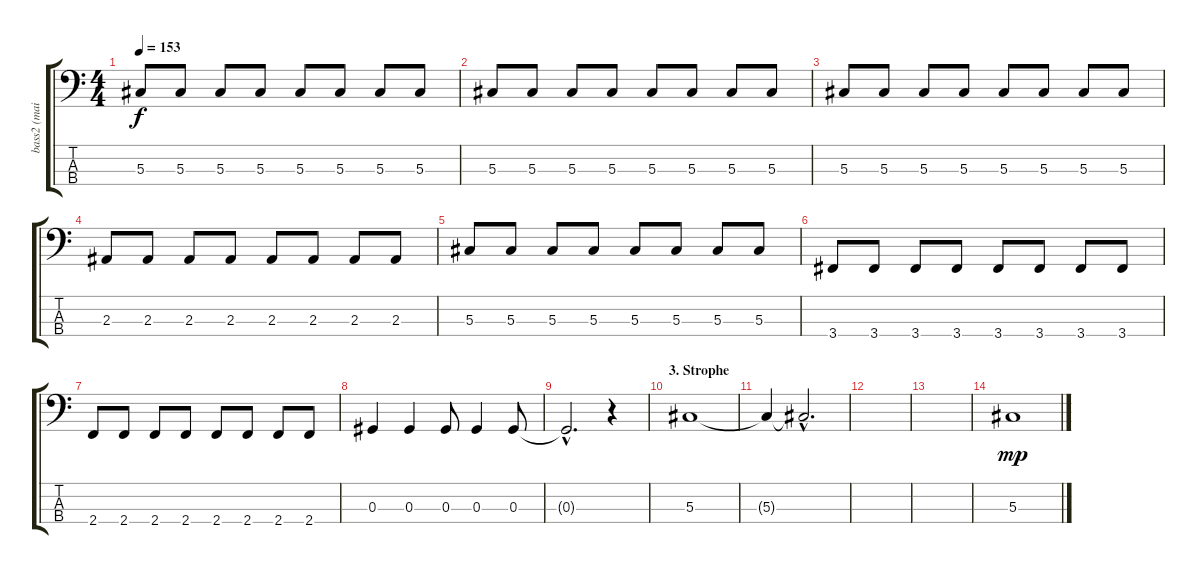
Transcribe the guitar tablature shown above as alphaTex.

\track ("bass2 (main)" "bass2 (mai") {instrument electricbasspick}
\staff {score tabs}
\tuning (Gb2 Db2 Ab1 Eb1) {hide}
\ts (4 4)
\tempo 153
\clef f4
\ks c
5.3.8{dy f} 5.3.8 5.3.8 5.3.8 5.3.8 5.3.8 5.3.8 5.3.8 |
5.3.8 5.3.8 5.3.8 5.3.8 5.3.8 5.3.8 5.3.8 5.3.8 |
5.3.8 5.3.8 5.3.8 5.3.8 5.3.8 5.3.8 5.3.8 5.3.8 |
2.3.8 2.3.8 2.3.8 2.3.8 2.3.8 2.3.8 2.3.8 2.3.8 |
5.3.8 5.3.8 5.3.8 5.3.8 5.3.8 5.3.8 5.3.8 5.3.8 |
3.4.8 3.4.8 3.4.8 3.4.8 3.4.8 3.4.8 3.4.8 3.4.8 |
2.4.8 2.4.8 2.4.8 2.4.8 2.4.8 2.4.8 2.4.8 2.4.8 |
0.3.4 0.3.4 0.3.8 0.3.4 0.3.8 |
0.3{hac t}.2{d volume 7} r.4 |
\section ("" "3. Strophe")
5.3.1{volume 11} |
5.3{t}.4{volume 6} 5.3{hac t}.2{d} |
|
|
5.3.1{dy mp}
